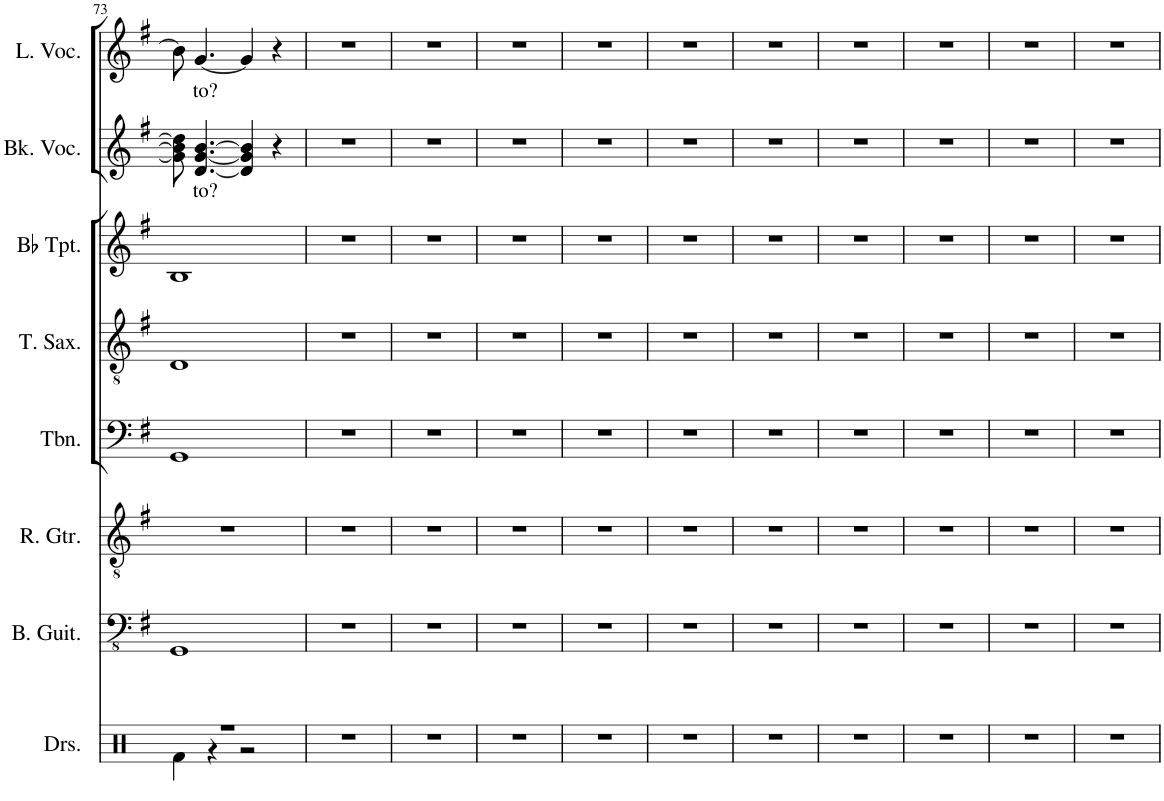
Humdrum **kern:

**kern	**kern	**kern	**kern	**kern	**kern	**kern	**text	**kern	**text
*part8	*part7	*part6	*part5	*part4	*part3	*part2	*part2	*part1	*part1
*staff8	*staff7	*staff6	*staff5	*staff4	*staff3	*staff2	*staff2	*staff1	*staff1
*I"Drumset	*I"Bass Guitar	*I"Rhythm Guitar	*I"Trombone	*I"Tenor Saxophone	*I"Bb Trumpet	*I"Backing Vocals	*	*I"Lead Vocals	*
*I'Drs.	*I'B. Guit.	*I'R. Gtr.	*I'Tbn.	*I'T. Sax.	*I'Bb Tpt.	*I'Bk. Voc.	*	*I'L. Voc.	*
!!LO:PB:g=z
*clefX	*clefFv4	*clefGv2	*clefF4	*clefGv2	*clefG2	*clefG2	*	*clefG2	*
*	*	*	*	*ITrd8c14	*ITrd1c2	*	*	*	*
*k[]	*k[f#]	*k[f#]	*k[f#]	*k[f#]	*k[f#]	*k[f#]	*	*k[f#]	*
*M4/4	*M4/4	*M4/4	*M4/4	*M4/4	*M4/4	*M4/4	*	*M4/4	*
=73	=73	=73	=73	=73	=73	=73	=73	=73	=73
*^	*	*	*	*	*	*	*	*	*
1r	4Rf\	1GGG	1r	1GG	1D	1B	8g\] 8b\] 8dd\]	.	8b\]	.
!	!	!	!	!	!	!	!	!LO:LY:b	!	!LO:LY:b
.	.	.	.	.	.	.	[4.d/ [4.g/ [4.b/	to?	[4.g/	to?
.	4r	.	.	.	.	.	.	.	.	.
.	2r	.	.	.	.	.	4d/] 4g/] 4b/]	.	4g/]	.
.	.	.	.	.	.	.	4r	.	4r	.
*v	*v	*	*	*	*	*	*	*	*	*
=74	=74	=74	=74	=74	=74	=74	=74	=74	=74
1r	1r	1r	1r	1r	1r	1r	.	1r	.
=75	=75	=75	=75	=75	=75	=75	=75	=75	=75
1r	1r	1r	1r	1r	1r	1r	.	1r	.
=76	=76	=76	=76	=76	=76	=76	=76	=76	=76
1r	1r	1r	1r	1r	1r	1r	.	1r	.
=77	=77	=77	=77	=77	=77	=77	=77	=77	=77
1r	1r	1r	1r	1r	1r	1r	.	1r	.
=78	=78	=78	=78	=78	=78	=78	=78	=78	=78
1r	1r	1r	1r	1r	1r	1r	.	1r	.
=79	=79	=79	=79	=79	=79	=79	=79	=79	=79
1r	1r	1r	1r	1r	1r	1r	.	1r	.
=80	=80	=80	=80	=80	=80	=80	=80	=80	=80
1r	1r	1r	1r	1r	1r	1r	.	1r	.
=81	=81	=81	=81	=81	=81	=81	=81	=81	=81
1r	1r	1r	1r	1r	1r	1r	.	1r	.
=82	=82	=82	=82	=82	=82	=82	=82	=82	=82
1r	1r	1r	1r	1r	1r	1r	.	1r	.
=83	=83	=83	=83	=83	=83	=83	=83	=83	=83
1r	1r	1r	1r	1r	1r	1r	.	1r	.
=	=	=	=	=	=	=	=	=	=
*-	*-	*-	*-	*-	*-	*-	*-	*-	*-
